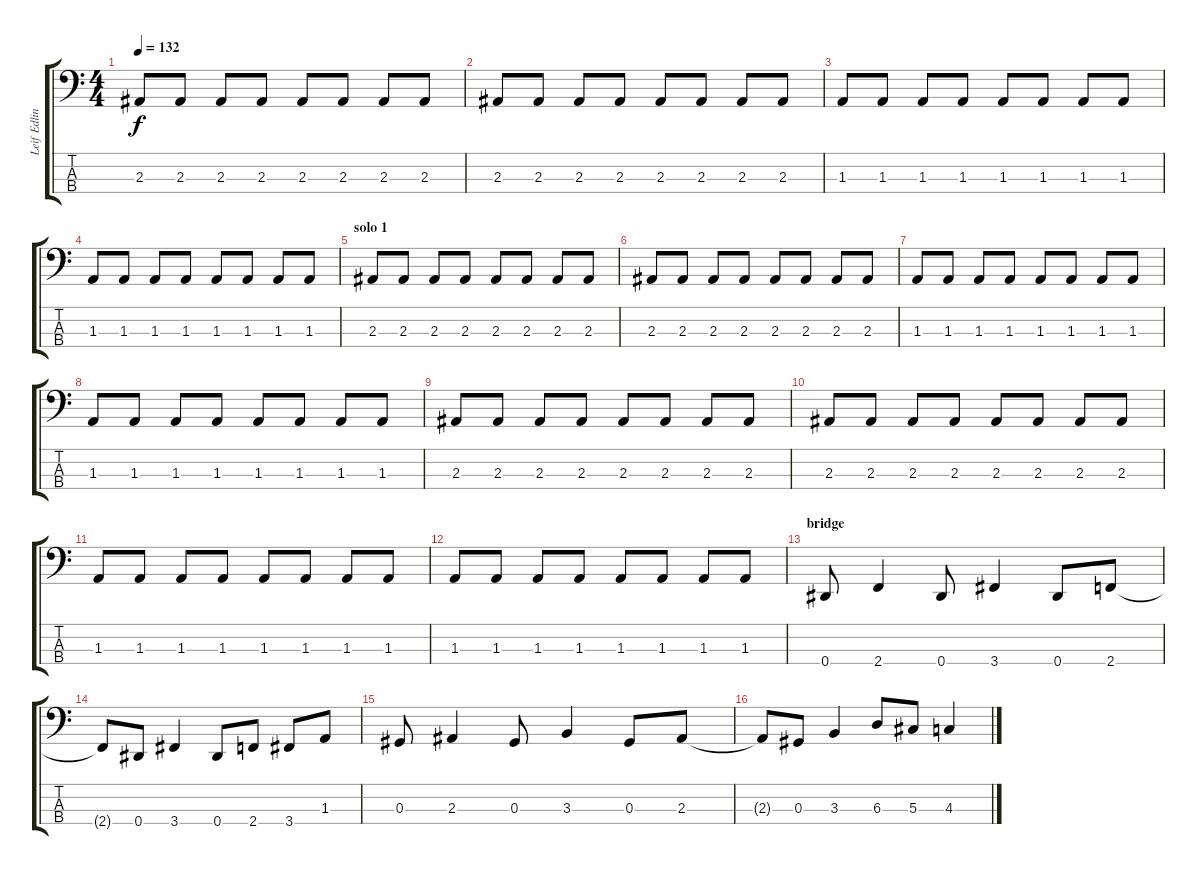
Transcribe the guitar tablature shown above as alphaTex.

\track ("Leif Edling" "Leif Edlin") {instrument electricbasspick}
\staff {score tabs}
\tuning (Gb2 Db2 Ab1 Eb1) {hide}
\ts (4 4)
\tempo 132
\clef f4
\ks c
2.3.8{dy f} 2.3.8 2.3.8 2.3.8 2.3.8 2.3.8 2.3.8 2.3.8 |
2.3.8 2.3.8 2.3.8 2.3.8 2.3.8 2.3.8 2.3.8 2.3.8 |
1.3.8 1.3.8 1.3.8 1.3.8 1.3.8 1.3.8 1.3.8 1.3.8 |
1.3.8 1.3.8 1.3.8 1.3.8 1.3.8 1.3.8 1.3.8 1.3.8 |
\section ("" "solo 1")
2.3.8 2.3.8 2.3.8 2.3.8 2.3.8 2.3.8 2.3.8 2.3.8 |
2.3.8 2.3.8 2.3.8 2.3.8 2.3.8 2.3.8 2.3.8 2.3.8 |
1.3.8 1.3.8 1.3.8 1.3.8 1.3.8 1.3.8 1.3.8 1.3.8 |
1.3.8 1.3.8 1.3.8 1.3.8 1.3.8 1.3.8 1.3.8 1.3.8 |
2.3.8 2.3.8 2.3.8 2.3.8 2.3.8 2.3.8 2.3.8 2.3.8 |
2.3.8 2.3.8 2.3.8 2.3.8 2.3.8 2.3.8 2.3.8 2.3.8 |
1.3.8 1.3.8 1.3.8 1.3.8 1.3.8 1.3.8 1.3.8 1.3.8 |
1.3.8 1.3.8 1.3.8 1.3.8 1.3.8 1.3.8 1.3.8 1.3.8 |
\section ("" "bridge")
0.4.8 2.4.4 0.4.8 3.4.4 0.4.8 2.4.8 |
2.4{t}.8 0.4.8 3.4.4 0.4.8 2.4.8 3.4.8 1.3.8 |
0.3.8 2.3.4 0.3.8 3.3.4 0.3.8 2.3.8 |
2.3{t}.8 0.3.8 3.3.4 6.3.8 5.3.8 4.3.4
